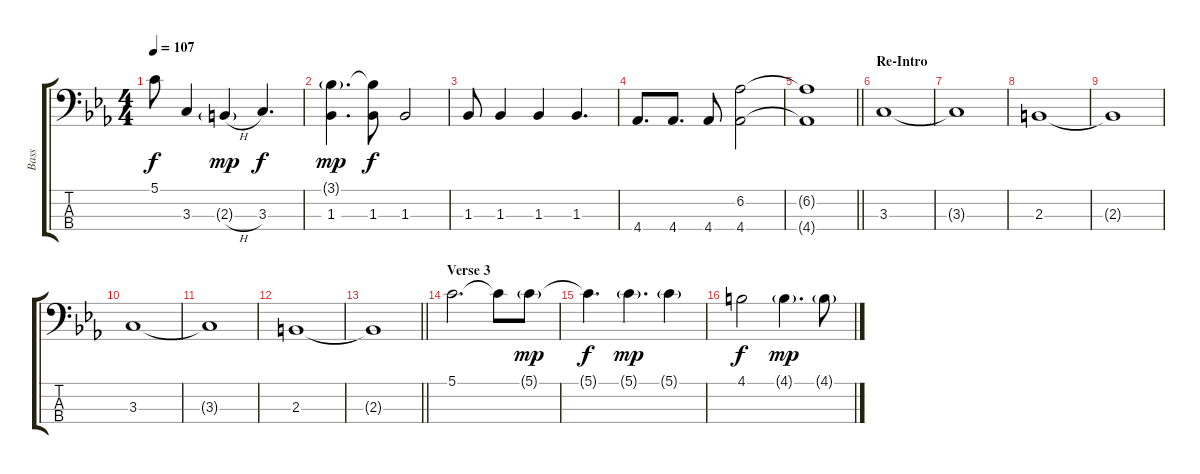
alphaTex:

\track ("Bass" "Bass") {instrument electricbassfinger}
\staff {score tabs}
\tuning (G2 D2 A1 E1) {hide}
\ts (4 4)
\tempo 107
\clef f4
\ks cminor
5.1.8{dy f} 3.3.4 2.3{h g}.4{dy mp} 3.3.4{d dy f} |
(3.1{g} 1.3).4{d dy mp} (3.1{t} 1.3).8{dy f} 1.3.2 |
1.3.8 1.3.4 1.3.4 1.3.4{d} |
4.4.8{d} 4.4.8{d} 4.4.8 (6.2 4.4).2 |
\barLineRight lightlight
(6.2{t} 4.4{t}).1 |
\section ("" "Re-Intro")
3.3.1 |
3.3{t}.1 |
2.3.1 |
2.3{t}.1 |
3.3.1 |
3.3{t}.1 |
2.3.1 |
\barLineRight lightlight
2.3{t}.1 |
\section ("" "Verse 3")
5.1.2{d} 5.1{t}.8 5.1{g}.8{dy mp} |
5.1{t}.4{d dy f} 5.1{g}.4{d dy mp} 5.1{g}.4 |
4.1.2{dy f} 4.1{g}.4{d dy mp} 4.1{g}.8
